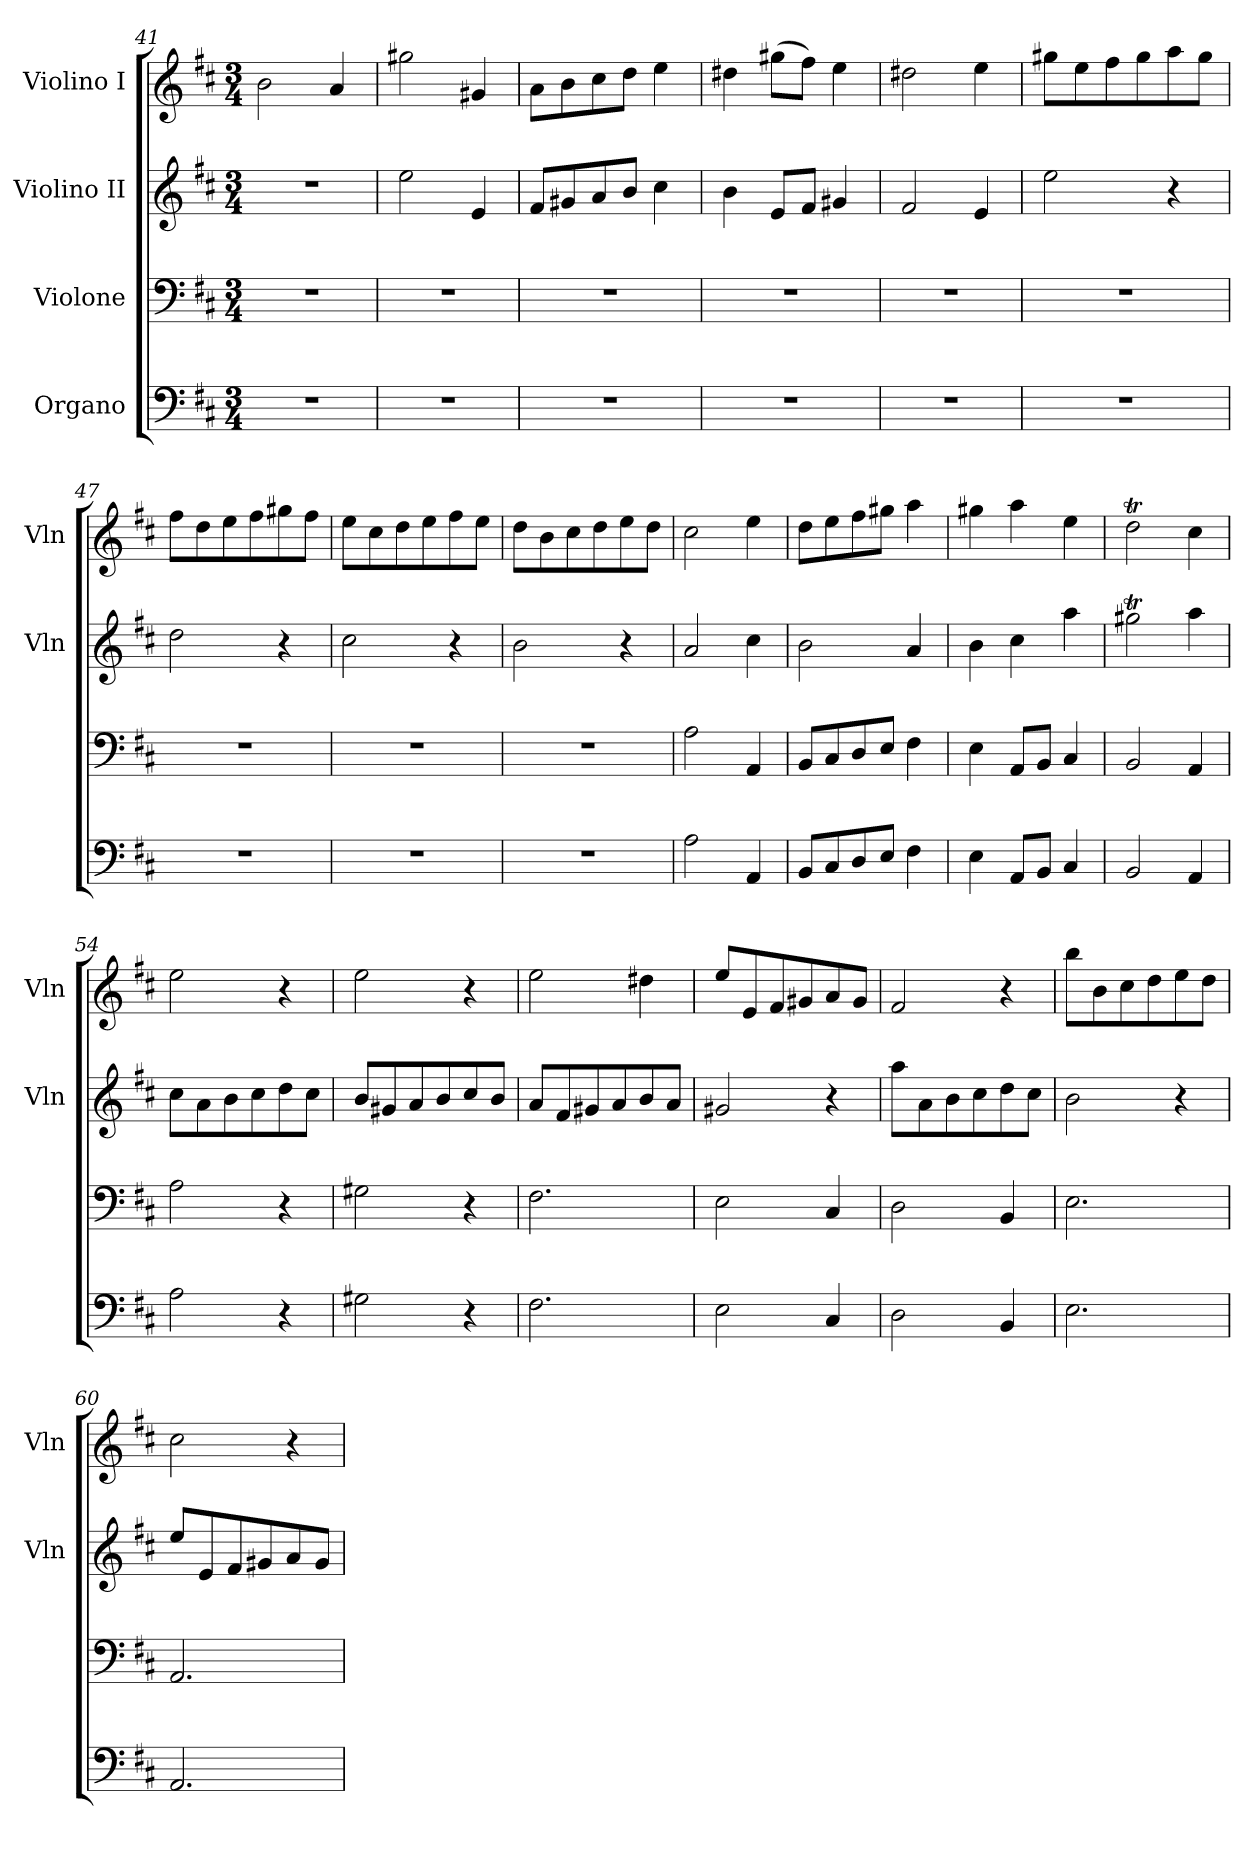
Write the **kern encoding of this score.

**kern	**kern	**kern	**kern
*part4	*part3	*part2	*part1
*staff4	*staff3	*staff2	*staff1
*I"Organo	*I"Violone	*I"Violino II	*I"Violino I
*	*	*I'Vln	*I'Vln
*clefF4	*clefF4	*clefG2	*clefG2
*k[f#c#]	*k[f#c#]	*k[f#c#]	*k[f#c#]
*M3/4	*M3/4	*M3/4	*M3/4
=41	=41	=41	=41
2.r	2.r	2.r	2b
.	.	.	4a
=42	=42	=42	=42
2.r	2.r	2ee	2gg#X
.	.	4e	4g#X
=43	=43	=43	=43
2.r	2.r	8f#L	8aL
.	.	8g#X	8b
.	.	8a	8cc#
.	.	8bJ	8ddJ
.	.	4cc#	4ee
=44	=44	=44	=44
2.r	2.r	4b	4dd#X
.	.	8eL	(8gg#XL
.	.	8f#J	8ff#J)
.	.	4g#X	4ee
=45	=45	=45	=45
2.r	2.r	2f#	2dd#X
.	.	4e	4ee
=46	=46	=46	=46
2.r	2.r	2ee	8gg#XL
.	.	.	8ee
.	.	.	8ff#
.	.	.	8gg#
.	.	4r	8aa
.	.	.	8gg#J
=47	=47	=47	=47
2.r	2.r	2dd	8ff#L
.	.	.	8dd
.	.	.	8ee
.	.	.	8ff#
.	.	4r	8gg#X
.	.	.	8ff#J
=48	=48	=48	=48
2.r	2.r	2cc#	8eeL
.	.	.	8cc#
.	.	.	8dd
.	.	.	8ee
.	.	4r	8ff#
.	.	.	8eeJ
=49	=49	=49	=49
2.r	2.r	2b	8ddL
.	.	.	8b
.	.	.	8cc#
.	.	.	8dd
.	.	4r	8ee
.	.	.	8ddJ
=50	=50	=50	=50
2A	2A	2a	2cc#
4AA	4AA	4cc#	4ee
=51	=51	=51	=51
8BBL	8BBL	2b	8ddL
8C#	8C#	.	8ee
8D	8D	.	8ff#
8EJ	8EJ	.	8gg#XJ
4F#	4F#	4a	4aa
=52	=52	=52	=52
4E	4E	4b	4gg#X
8AAL	8AAL	4cc#	4aa
8BBJ	8BBJ	.	.
4C#	4C#	4aa	4ee
=53	=53	=53	=53
2BB	2BB	2gg#Xt	2ddT
4AA	4AA	4aa	4cc#
=54	=54	=54	=54
2A	2A	8cc#L	2ee
.	.	8a	.
.	.	8b	.
.	.	8cc#	.
4r	4r	8dd	4r
.	.	8cc#J	.
=55	=55	=55	=55
2G#X	2G#X	8bL	2ee
.	.	8g#X	.
.	.	8a	.
.	.	8b	.
4r	4r	8cc#	4r
.	.	8bJ	.
=56	=56	=56	=56
2.F#	2.F#	8aL	2ee
.	.	8f#	.
.	.	8g#X	.
.	.	8a	.
.	.	8b	4dd#X
.	.	8aJ	.
=57	=57	=57	=57
2E	2E	2g#X	8eeL
.	.	.	8e
.	.	.	8f#
.	.	.	8g#X
4C#	4C#	4r	8a
.	.	.	8g#J
=58	=58	=58	=58
2D	2D	8aaL	2f#
.	.	8a	.
.	.	8b	.
.	.	8cc#	.
4BB	4BB	8dd	4r
.	.	8cc#J	.
=59	=59	=59	=59
2.E	2.E	2b	8bbL
.	.	.	8b
.	.	.	8cc#
.	.	.	8dd
.	.	4r	8ee
.	.	.	8ddJ
=60	=60	=60	=60
2.AA	2.AA	8eeL	2cc#
.	.	8e	.
.	.	8f#	.
.	.	8g#X	.
.	.	8a	4r
.	.	8g#J	.
=	=	=	=
*-	*-	*-	*-
